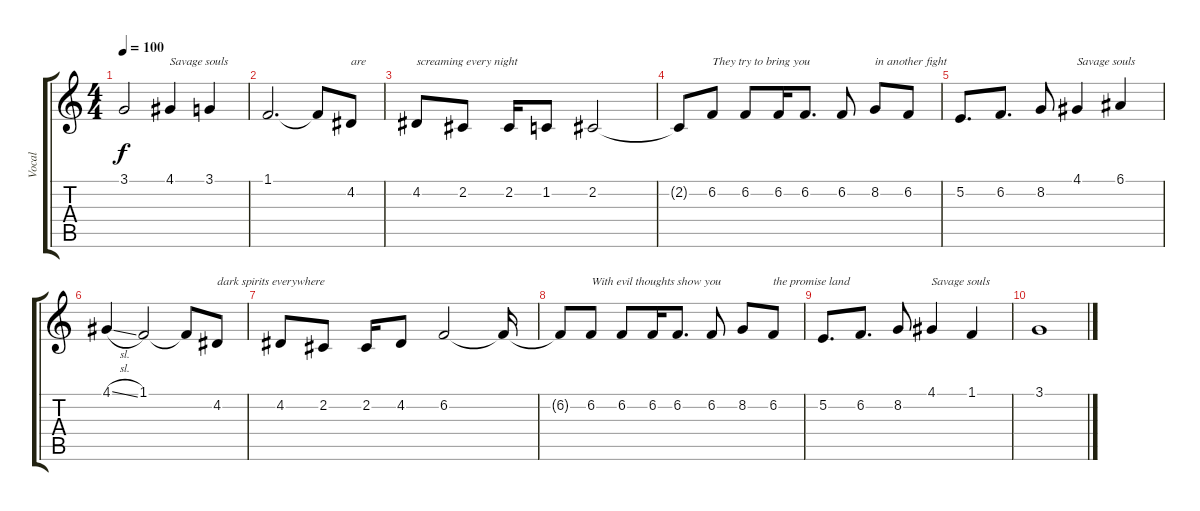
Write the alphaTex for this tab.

\track ("Vocal" "Vocal") {instrument tenorsax}
\staff {score tabs}
\tuning (E4 B3 G3 D3 A2 E2) {hide}
\ts (4 4)
\tempo 100
\clef g2
\ks c
3.1.2{dy f} 4.1.4{txt "Savage souls"} 3.1.4 |
1.1.2{d} 1.1{t}.8 4.2.8{txt "are"} |
4.2.8{txt "screaming every night"} 2.2.8 2.2.16 1.2.8 2.2.2 |
2.2{t}.8 6.2.8{txt "They try to bring you"} 6.2.8 6.2.16 6.2.8{d} 6.2.8 8.2.8{txt "in another fight"} 6.2.8 |
5.2.8{d} 6.2.8{d} 8.2.8 4.1.4{txt "Savage souls"} 6.1.4 |
4.1{sl}.4 1.1.2 1.1{t}.8 4.2.8{txt "dark spirits everywhere"} |
4.2.8 2.2.8 2.2.16 4.2.8 6.2.2 6.2{t}.16 |
6.2{t}.8 6.2.8{txt "With evil thoughts show you"} 6.2.8 6.2.16 6.2.8{d} 6.2.8 8.2.8 6.2.8{txt "the promise land"} |
5.2.8{d} 6.2.8{d} 8.2.8 4.1.4{txt "Savage souls"} 1.1.4 |
3.1.1
